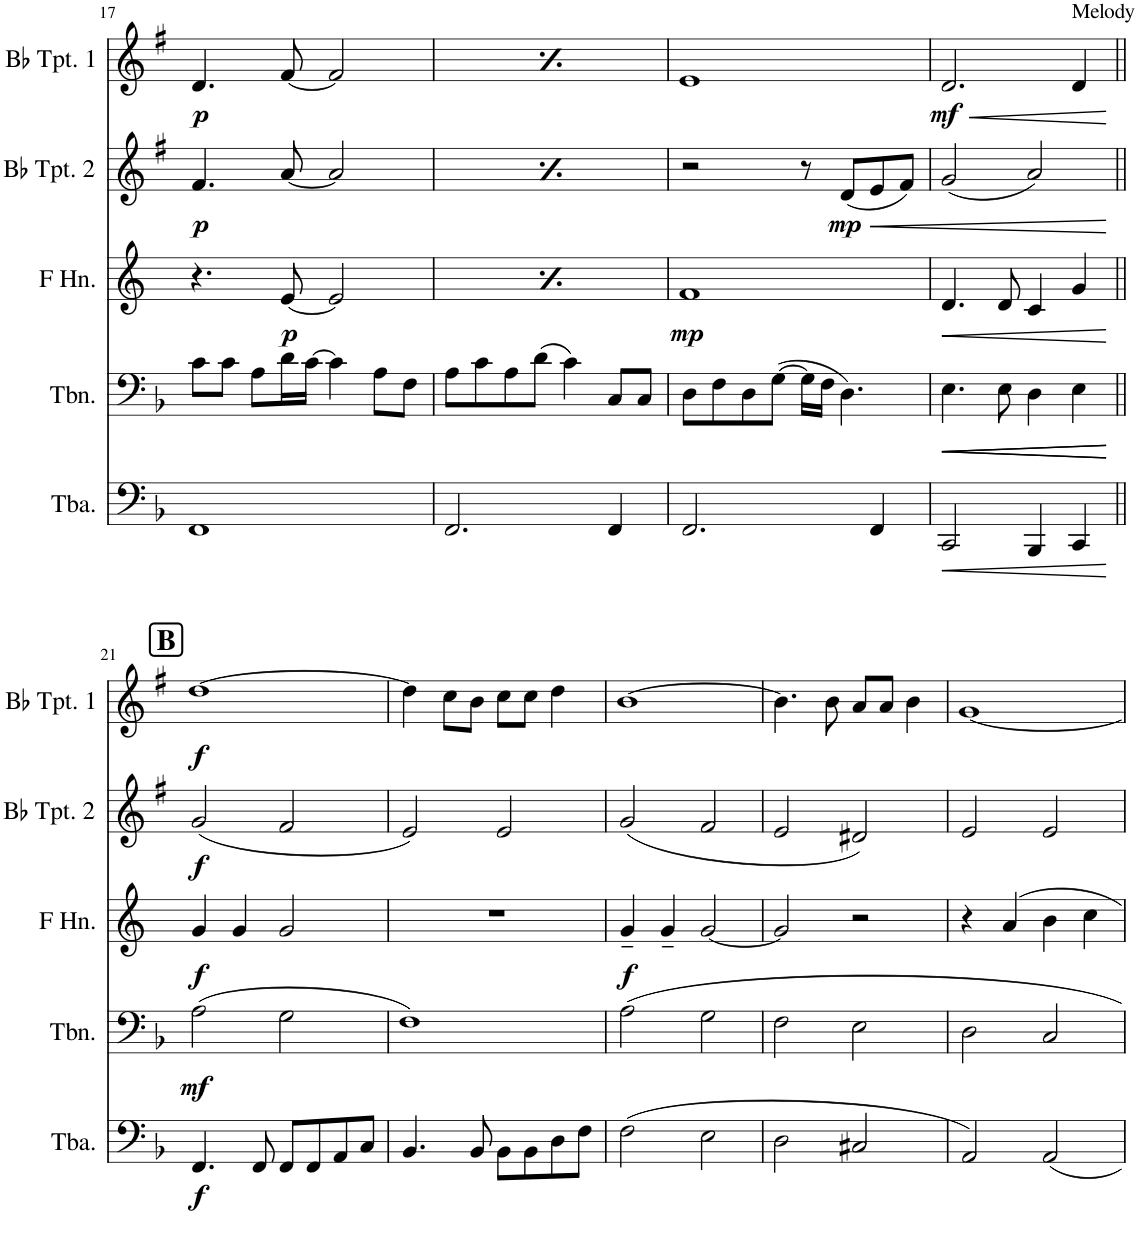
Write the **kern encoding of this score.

**kern	**dynam	**kern	**dynam	**kern	**dynam	**kern	**dynam	**kern	**dynam
*part5	*part5	*part4	*part4	*part3	*part3	*part2	*part2	*part1	*part1
*staff5	*staff5	*staff4	*staff4	*staff3	*staff3	*staff2	*staff2	*staff1	*staff1
*I"Tuba	*	*I"Trombone	*	*I"Horn in F	*	*I"Bb Trumpet 2	*	*I"Bb Trumpet 1	*
*I'Tba.	*	*I'Tbn.	*	*	*	*I'Bb Tpt. 2	*	*I'Bb Tpt. 1	*
!!LO:PB:g=z
*clefF4	*	*clefF4	*	*clefG2	*	*clefG2	*	*clefG2	*
*	*	*	*	*Trd4c7	*	*Trd1c2	*	*Trd1c2	*
*k[b-]	*	*k[b-]	*	*k[]	*	*k[f#]	*	*k[f#]	*
*M4/4	*	*M4/4	*	*M4/4	*	*M4/4	*	*M4/4	*
=17	=17	=17	=17	=17	=17	=17	=17	=17	=17
!	!	!	!	!	!	!	!LO:DY:b	!	!LO:DY:b
1FF	.	8c\L	.	4.r	.	4.f#/	p	4.d/	p
.	.	8c\J	.	.	.	.	.	.	.
.	.	8A\L	.	.	.	.	.	.	.
!	!	!	!	!	!LO:DY:b	!	!	!	!
.	.	16d\L	.	[8e/	p	[8a/	.	[8f#/	.
.	.	[16c\JJ	.	.	.	.	.	.	.
.	.	4c\]	.	2e/]	.	2a/]	.	2f#/]	.
.	.	8A\L	.	.	.	.	.	.	.
.	.	8F\J	.	.	.	.	.	.	.
=18	=18	=18	=18	=18	=18	=18	=18	=18	=18
!	!	!	!	!	!	!	!LO:DY:b	!	!LO:DY:b
2.FF/	.	8A\L	.	4.r	.	4.f#/	p	4.d/	p
.	.	8c\	.	.	.	.	.	.	.
.	.	8A\	.	.	.	.	.	.	.
!	!	!	!	!	!LO:DY:b	!	!	!	!
.	.	(8d\J	.	[8e/	p	[8a/	.	[8f#/	.
.	.	4c\)	.	2e/]	.	2a/]	.	2f#/]	.
4FF/	.	8C/L	.	.	.	.	.	.	.
.	.	8C/J	.	.	.	.	.	.	.
=19	=19	=19	=19	=19	=19	=19	=19	=19	=19
!	!	!	!	!	!LO:DY:b	!	!	!	!
2.FF/	.	8D\L	.	1f	mp	2r	.	1e	.
.	.	8F\	.	.	.	.	.	.	.
.	.	8D\	.	.	.	.	.	.	.
.	.	([8G\J	.	.	.	.	.	.	.
.	.	16G\LL]	.	.	.	8r	.	.	.
.	.	16F\JJ	.	.	.	.	.	.	.
!	!	!	!	!	!	!	!LO:DY:b	!	!
.	.	4.D\)	.	.	.	(8d/L	mp	.	.
4FF/	.	.	.	.	.	8e/	.	.	.
.	.	.	.	.	.	8f#/J)	.	.	.
=20	=20	=20	=20	=20	=20	=20	=20	=20	=20
!	!	!	!	!	!	!	!	!	!LO:HP:b
!	!	!	!	!	!	!	!	!	!LO:DY:n=1:b
2CC/	.	4.E\	.	4.d/	.	(2g/	.	2.d/	< mf
!	!	!	!LO:HP:b	!	!	!	!	!	!
.	.	8E\	<	8d/	.	.	.	.	.
4BBB-/	.	4D\	.	4c/	.	2a/)	.	.	.
!	!	!	!	!	!	!	!	!LO:TX:a:t=Melody	!
4CC/	.	4E\	.	4g/	.	.	.	4d/	.
.	.	.	[	.	.	.	.	.	[
!!LO:LB:g=z
!!LO:REH:place=s1:a:B:cj:fs=14:t=B
=21||	=21||	=21||	=21||	=21||	=21||	=21||	=21||	=21||	=21||
!	!LO:DY:b	!	!LO:DY:b	!	!LO:DY:b	!	!LO:DY:b	!	!LO:DY:b
4.FF/	f	(2A\	mf	4g/	f	(2g/	f	[1dd	f
.	.	.	.	4g/	.	.	.	.	.
8FF/	.	.	.	.	.	.	.	.	.
8FF/L	.	2G\	.	2g/	.	2f#/	.	.	.
8FF/	.	.	.	.	.	.	.	.	.
8AA/	.	.	.	.	.	.	.	.	.
8C/J	.	.	.	.	.	.	.	.	.
=22	=22	=22	=22	=22	=22	=22	=22	=22	=22
4.BB-/	.	1F)	.	1r	.	2e/)	.	4dd\]	.
.	.	.	.	.	.	.	.	8cc\L	.
8BB-/	.	.	.	.	.	.	.	8b\J	.
8BB-\L	.	.	.	.	.	2e/	.	8cc\L	.
8BB-\	.	.	.	.	.	.	.	8cc\J	.
8D\	.	.	.	.	.	.	.	4dd\	.
8F\J	.	.	.	.	.	.	.	.	.
=23	=23	=23	=23	=23	=23	=23	=23	=23	=23
!	!	!	!	!	!LO:DY:b	!	!	!	!
(2F\	.	2A\	.	4g~/	f	(<2g/	.	[1b	.
.	.	.	.	4g~/	.	.	.	.	.
2E\	.	2G\	.	[2g/	.	2f#/	.	.	.
=24	=24	=24	=24	=24	=24	=24	=24	=24	=24
2D\	.	2F\	.	2g/]	.	2e/	.	4.b\]	.
.	.	.	.	.	.	.	.	8b\	.
2C#X/	.	2E\	.	2r	.	2d#X/)	.	8a/L	.
.	.	.	.	.	.	.	.	8a/J	.
.	.	.	.	.	.	.	.	4b\	.
=25	=25	=25	=25	=25	=25	=25	=25	=25	=25
2AA/)	.	2D\	.	4r	.	2e/	.	[1g	.
.	.	.	.	4a/	.	.	.	.	.
2AA/	.	2C/	.	4b\	.	2e/	.	.	.
.	.	.	.	4cc\	.	.	.	.	.
=	=	=	=	=	=	=	=	=	=
*-	*-	*-	*-	*-	*-	*-	*-	*-	*-
